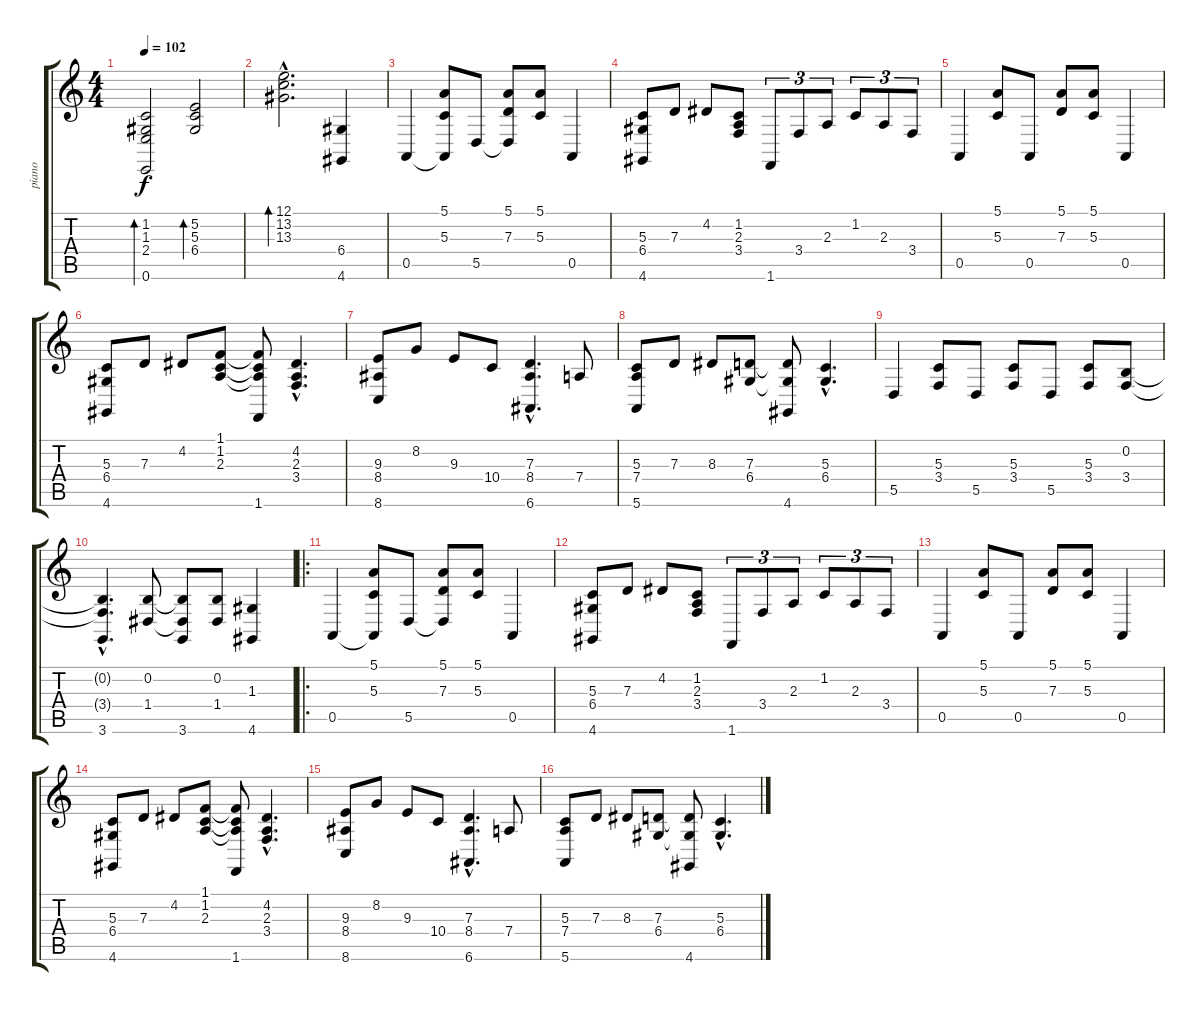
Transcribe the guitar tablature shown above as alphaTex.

\track ("piano" "piano") {instrument acousticgrandpiano}
\staff {score tabs}
\tuning (E4 B3 G3 D3 A2 E2) {hide}
\ts (4 4)
\tempo 102
\clef g2
\ks c
(1.2 1.3 2.4 0.6).2{bd 120 dy f instrument acousticgrandpiano} (5.2 5.3 6.4).2{bd 120} |
(12.1{hac} 13.2{hac} 13.3{hac}).2{d bd 120} (6.4 4.6).4 |
0.5.4 (5.1 5.3 0.5{t}).8 5.5.8 (5.1 7.3 5.5{t}).8 (5.1 5.3).8 0.5.4 |
(5.3 6.4 4.6).8 7.3.8 4.2.8 (1.2 2.3 3.4).8 1.6.8{tu (3 2)} 3.4.8{tu (3 2)} 2.3.8{tu (3 2)} 1.2.8{tu (3 2)} 2.3.8{tu (3 2)} 3.4.8{tu (3 2)} |
0.5.4 (5.1 5.3).8 0.5.8 (5.1 7.3).8 (5.1 5.3).8 0.5.4 |
(5.3 6.4 4.6).8 7.3.8 4.2.8 (1.1 1.2 2.3).8 (1.1{t} 1.2{t} 2.3{t} 1.6).8 (4.2{hac} 2.3{hac} 3.4{hac}).4{d} |
(9.3 8.4 8.6).8 8.2.8 9.3.8 10.4.8 (7.3{hac} 8.4{hac} 6.6{hac}).4{d} 7.4.8 |
(5.3 7.4 5.6).8 7.3.8 8.3.8 (7.3 6.4).8 (7.3{t} 6.4{t} 4.6).8 (5.3{hac} 6.4{hac}).4{d} |
5.5.4 (5.3 3.4).8 5.5.8 (5.3 3.4).8 5.5.8 (5.3 3.4).8 (0.2 3.4).8 |
(0.2{hac t} 3.4{hac t} 3.6{hac}).4{d} (0.2 1.4).8 (0.2{t} 1.4{t} 3.6).8 (0.2 1.4).8 (1.3 4.6).4 |
\ro
0.5.4 (5.1 5.3 0.5{t}).8 5.5.8 (5.1 7.3 5.5{t}).8 (5.1 5.3).8 0.5.4 |
(5.3 6.4 4.6).8 7.3.8 4.2.8 (1.2 2.3 3.4).8 1.6.8{tu (3 2)} 3.4.8{tu (3 2)} 2.3.8{tu (3 2)} 1.2.8{tu (3 2)} 2.3.8{tu (3 2)} 3.4.8{tu (3 2)} |
0.5.4 (5.1 5.3).8 0.5.8 (5.1 7.3).8 (5.1 5.3).8 0.5.4 |
(5.3 6.4 4.6).8 7.3.8 4.2.8 (1.1 1.2 2.3).8 (1.1{t} 1.2{t} 2.3{t} 1.6).8 (4.2{hac} 2.3{hac} 3.4{hac}).4{d} |
(9.3 8.4 8.6).8 8.2.8 9.3.8 10.4.8 (7.3{hac} 8.4{hac} 6.6{hac}).4{d} 7.4.8 |
(5.3 7.4 5.6).8 7.3.8 8.3.8 (7.3 6.4).8 (7.3{t} 6.4{t} 4.6).8 (5.3{hac} 6.4{hac}).4{d}
